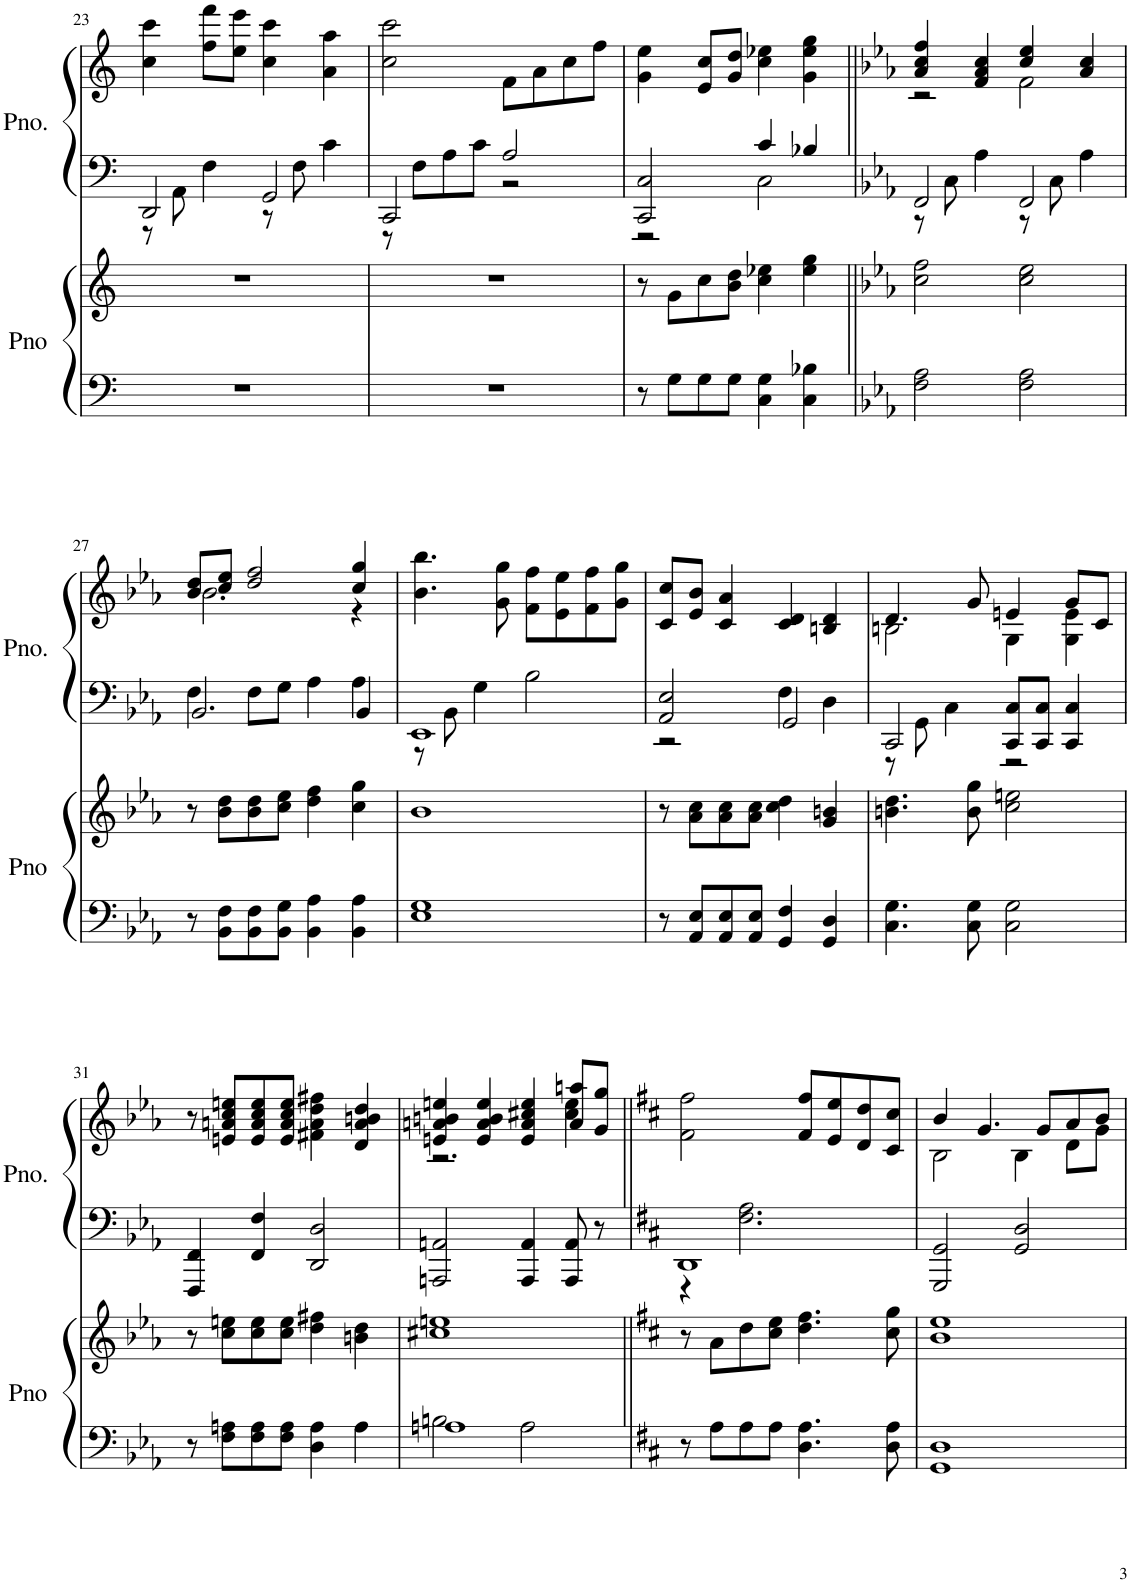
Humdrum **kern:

**kern	**kern	**kern	**kern
*part2	*part2	*part1	*part1
*staff4	*staff3	*staff2	*staff1
*I"Piano	*	*I"Piano	*
*I'Pno	*	*I'Pno.	*
!!LO:PB:g=z
*clefF4	*clefG2	*clefF4	*clefG2
*k[]	*k[]	*k[]	*k[]
*M4/4	*M4/4	*M4/4	*M4/4
=23	=23	=23	=23
*	*	*^	*
1r	1r	2DD/	8r	4cc\ 4ccc\
.	.	.	8AA\	.
.	.	.	4F\	8ff\ 8fff\L
.	.	.	.	8ee\ 8eee\J
.	.	2GG/	8r	4cc\ 4ccc\
.	.	.	8F\	.
.	.	.	4c\	4a\ 4aa\
=24	=24	=24	=24	=24
1r	1r	2CC/	8r	2cc\ 2ccc\
.	.	.	8F\L	.
.	.	.	8A\	.
.	.	.	8c\J	.
.	.	2A/	2r	8f\L
.	.	.	.	8a\
.	.	.	.	8cc\
.	.	.	.	8ff\J
=25	=25	=25	=25	=25
8r	8r	2CC/ 2C/	2r	4g\ 4ee\
8G\L	8g\L	.	.	.
8G\	8cc\	.	.	8e/ 8cc/L
8G\J	8b\ 8dd\J	.	.	8g/ 8dd/J
4C\ 4G\	4cc\ 4ee-X\	4c/	2C\	4cc\ 4ee-X\
4C\ 4B-X\	4ee-\ 4gg\	4B-X/	.	4g\ 4ee-\ 4gg\
=26||	=26||	=26||	=26||	=26||
*k[b-e-a-]	*k[b-e-a-]	*k[b-e-a-]	*	*k[b-e-a-]
*	*	*	*	*^
2F\ 2A-\	2cc\ 2ff\	2FF/	8r	4a-/ 4cc/ 4ff/	2r
.	.	.	8C\	.	.
.	.	.	4A-\	4f/ 4a-/ 4cc/	.
2F\ 2A-\	2cc\ 2ee-\	2FF/	8r	4cc/ 4ee-/	2f\
.	.	.	8C\	.	.
.	.	.	4A-\	4a-/ 4cc/	.
!!LO:LB:g=z	!!
=27	=27	=27	=27	=27	=27
8r	8r	2.BB-/	4F\	8b-/ 8dd/L	2.b-\
8BB-\ 8F\L	8b-\ 8dd\L	.	.	8cc/ 8ee-/J	.
8BB-\ 8F\	8b-\ 8dd\	.	8F\L	2dd/ 2ff/	.
8BB-\ 8G\J	8cc\ 8ee-\J	.	8G\J	.	.
4BB-\ 4A-\	4dd\ 4ff\	.	4A-\	.	.
4BB-\ 4A-\	4cc\ 4gg\	4BB-/	4A-\	4cc/ 4gg/	4r
*	*	*	*	*v	*v
=28	=28	=28	=28	=28
1E- 1G	1b-	1EE-	8r	4.b-\ 4.bb-\
.	.	.	8BB-\	.
.	.	.	4G\	.
.	.	.	.	8g\ 8gg\
.	.	.	2B-\	8f\ 8ff\L
.	.	.	.	8e-\ 8ee-\
.	.	.	.	8f\ 8ff\
.	.	.	.	8g\ 8gg\J
=29	=29	=29	=29	=29
8r	8r	2AA-/ 2E-/	2r	8c/ 8cc/L
8AA-/ 8E-/L	8a-\ 8cc\L	.	.	8e-/ 8b-/J
8AA-/ 8E-/	8a-\ 8cc\	.	.	4c/ 4a-/
8AA-/ 8E-/J	8a-\ 8cc\J	.	.	.
4GG/ 4F/	4cc\ 4dd\	2GG/	4F\	4c/ 4d/
4GG/ 4D/	4g/ 4bn/	.	4D\	4Bn/ 4d/
=30	=30	=30	=30	=30
*	*	*	*	*^
4.C\ 4.G\	4.bn\ 4.dd\	2CC/	8r	4.d/	2Bn\
.	.	.	8GG\	.	.
.	.	.	4C\	.	.
8C\ 8G\	8b\ 8gg\	.	.	8g/	.
2C\ 2G\	2cc\ 2een\	8CC/ 8C/L	2r	4en/	4G\
.	.	8CC/ 8C/J	.	.	.
.	.	4CC/ 4C/	.	8g/L	4G\ 4e\
.	.	.	.	8c/J	.
*	*	*v	*v	*	*
*	*	*	*v	*v
!!LO:LB:g=z
=31	=31	=31	=31
8r	8r	4FFF/ 4FF/	8r
8F\ 8An\L	8cc\ 8een\L	.	8en/ 8an/ 8cc/ 8een/L
8F\ 8A\	8cc\ 8ee\	4FF/ 4F/	8e/ 8a/ 8cc/ 8ee/
8F\ 8A\J	8cc\ 8ee\J	.	8e/ 8a/ 8cc/ 8ee/J
4D\ 4A\	4dd\ 4ff#X\	2DD/ 2D/	4f#X\ 4a\ 4dd\ 4ff#X\
4A\	4bn\ 4dd\	.	4d/ 4a/ 4bn/ 4dd/
=32	=32	=32	=32
*^	*	*	*^
1An	2Bn\	1cc#X 1een	2AAAn/ 2AAn/	4en/ 4an/ 4bn/ 4een/	2.r
.	.	.	.	4e/ 4a/ 4b/ 4ee/	.
.	2A\	.	4AAA/ 4AA/	4e/ 4a/ 4cc#X/ 4ee/	.
.	.	.	8AAA/ 8AA/	8a/ 8aan/L	4cc#\ 4ee\
.	.	.	8r	8g/ 8gg/J	.
*v	*v	*	*	*v	*v
=33||	=33||	=33||	=33||
*k[f#c#]	*k[f#c#]	*k[f#c#]	*k[f#c#]
*	*	*^	*
8r	8r	1DD	4r	2f#\ 2ff#\
8A\L	8a\L	.	.	.
8A\	8dd\	.	2.F#\ 2.A\	.
8A\J	8cc#\ 8ee\J	.	.	.
4.D\ 4.A\	4.dd\ 4.ff#\	.	.	8f#/ 8ff#/L
.	.	.	.	8e/ 8ee/
.	.	.	.	8d/ 8dd/
8D\ 8A\	8cc#\ 8gg\	.	.	8c#/ 8cc#/J
*	*	*v	*v	*
=34	=34	=34	=34
*	*	*	*^
1GG 1D	1b 1ee	2GGG/ 2GG/	4b/	2B\
.	.	.	4.g/	.
.	.	2GG/ 2D/	.	4B\
.	.	.	8g/L	.
.	.	.	8a/	8d\L
.	.	.	8b/J	8g\J
*	*	*	*v	*v
=	=	=	=
*-	*-	*-	*-
